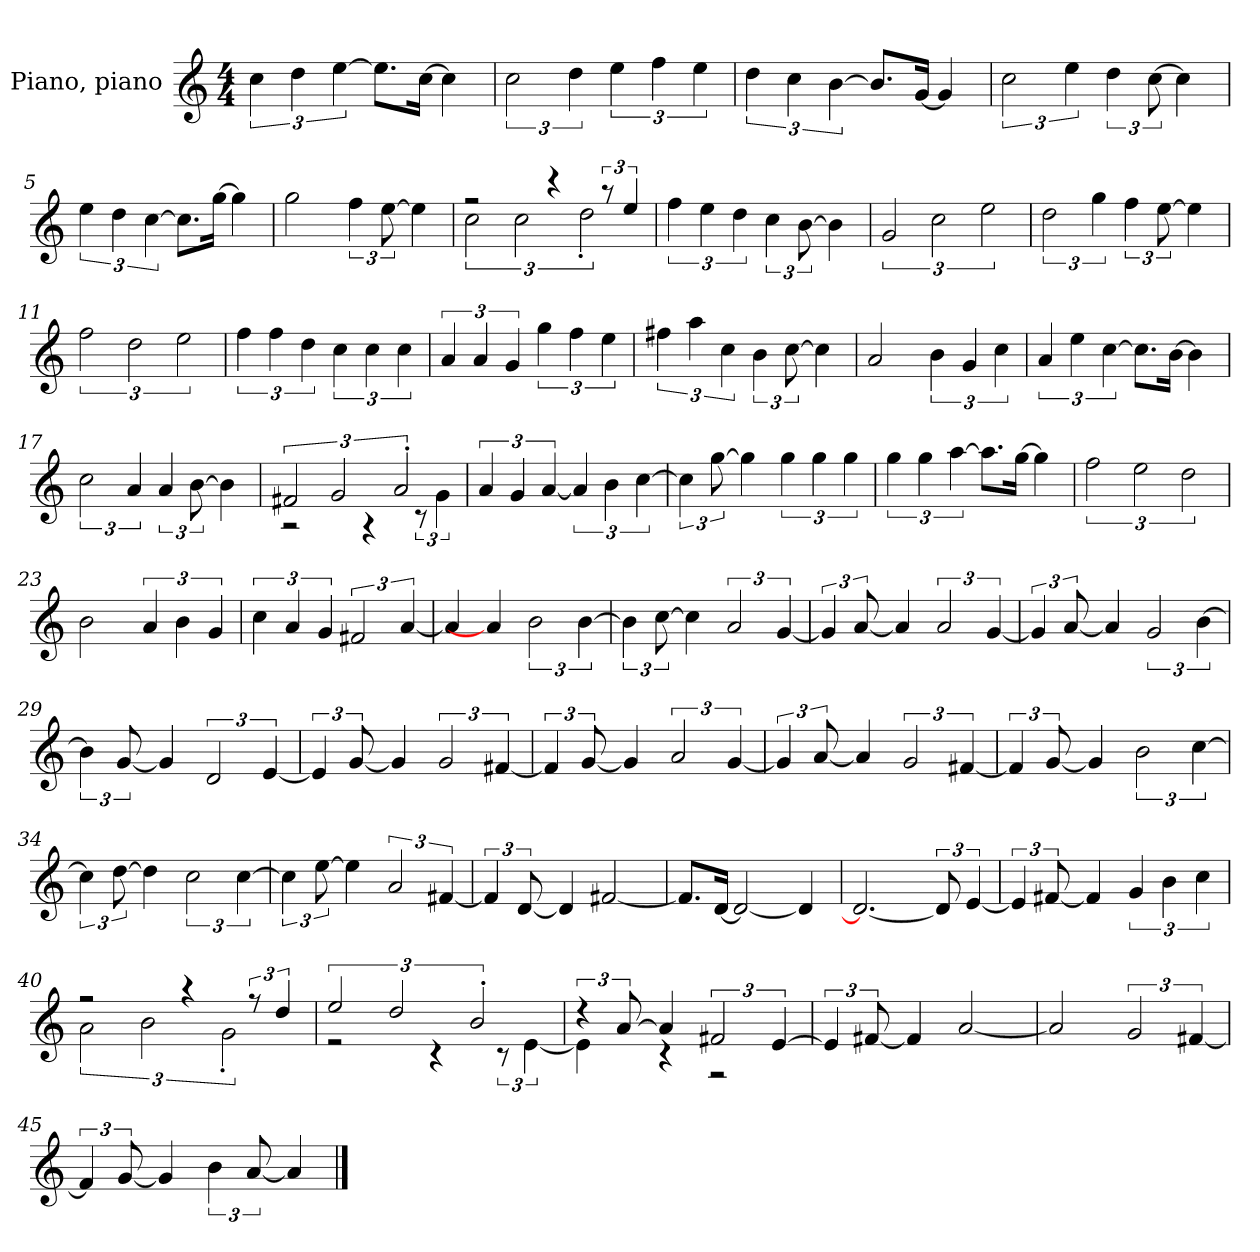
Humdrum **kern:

**kern
*part1
*staff1
*I"Piano, piano
*clefG2
*k[]
*M4/4
*MM160
=1
6cc\
6dd\
[6ee\
8.ee\L]
[16cc\Jk
4cc\]
=2
3cc\
6dd\
6ee\
6ff\
6ee\
=3
6dd\
6cc\
[6b\
8.b/L]
[16g/Jk
4g/]
=4
3cc\
6ee\
6dd\
[12cc\
4cc\]
=5
6ee\
6dd\
[6cc\
8.cc\L]
[16gg\Jk
4gg\]
=6
2gg\
6ff\
[12ee\
4ee\]
!!LO:LB:g=z
=7
*^
2r	3cc\
.	3cc\
4r	.
.	3dd'\
12r	.
6ee/	.
*v	*v
=8
6ff\
6ee\
6dd\
6cc\
[12b\
4b\]
=9
3g/
3cc\
3ee\
=10
3dd\
6gg\
6ff\
[12ee\
4ee\]
=11
3ff\
3dd\
3ee\
=12
6ff\
6ff\
6dd\
6cc\
6cc\
6cc\
=13
6a/
6a/
6g/
6gg\
6ff\
6ee\
!!LO:LB:g=z
=14
6ff#X\
6aa\
6cc\
6b\
[12cc\
4cc\]
=15
2a/
6b\
6g/
6cc\
=16
6a/
6ee\
[6cc\
8.cc\L]
[16b\Jk
4b\]
=17
3cc\
6a/
6a/
[12b\
4b\]
=18
*^
3f#X/	2r
3g/	.
.	4r
3a'/	.
.	12r
.	6g\
*v	*v
=19
6a/
6g/
[6a/
6a/]
6b\
[6cc\
=20
6cc\]
[12gg\
4gg\]
6gg\
6gg\
6gg\
!!LO:LB:g=z
=21
6gg\
6gg\
[6aa\
8.aa\L]
[16gg\Jk
4gg\]
=22
3ff\
3ee\
3dd\
=23
2b\
6a/
6b\
6g/
=24
6cc\
6a/
6g/
3f#X/
[6a/
=25
4a/]
4a/]
3b\
[6b\
=26
6b\]
[12cc\
4cc\]
3a/
[6g/
=27
6g/]
[12a/
4a/]
3a/
[6g/
!!LO:LB:g=z
=28
6g/]
[12a/
4a/]
3g/
[6b\
=29
6b\]
[12g/
4g/]
3d/
[6e/
=30
6e/]
[12g/
4g/]
3g/
[6f#X/
=31
6f#/]
[12g/
4g/]
3a/
[6g/
=32
6g/]
[12a/
4a/]
3g/
[6f#X/
=33
6f#/]
[12g/
4g/]
3b\
[6cc\
=34
6cc\]
[12dd\
4dd\]
3cc\
[6cc\
!!LO:LB:g=z
=35
6cc\]
[12ee\
4ee\]
3a/
[6f#X/
=36
6f#/]
[12d/
4d/]
[2f#X/
=37
8.f#/L]
[16d/Jk
2d/_
4d/]
=38
2.d/_
12d/]
[6e/
=39
6e/]
[12f#X/
4f#/]
6g/
6b\
6cc\
=40
*^
2r	3a\
.	3b\
4r	.
.	3g'\
12r	.
6dd/	.
=41	=41
3ee/	2r
3dd/	.
.	4r
3b'/	.
.	12r
.	[6e\
!!LO:LB:g=z	!!
=42	=42
6r	4e\]
[12a/	.
4a/]	4r
3f#X/	2r
[6e/	.
*v	*v
=43
6e/]
[12f#X/
4f#/]
[2a/
=44
2a/]
3g/
[6f#X/
=45
6f#/]
[12g/
4g/]
6b\
[12a/
4a/]
==
*-
